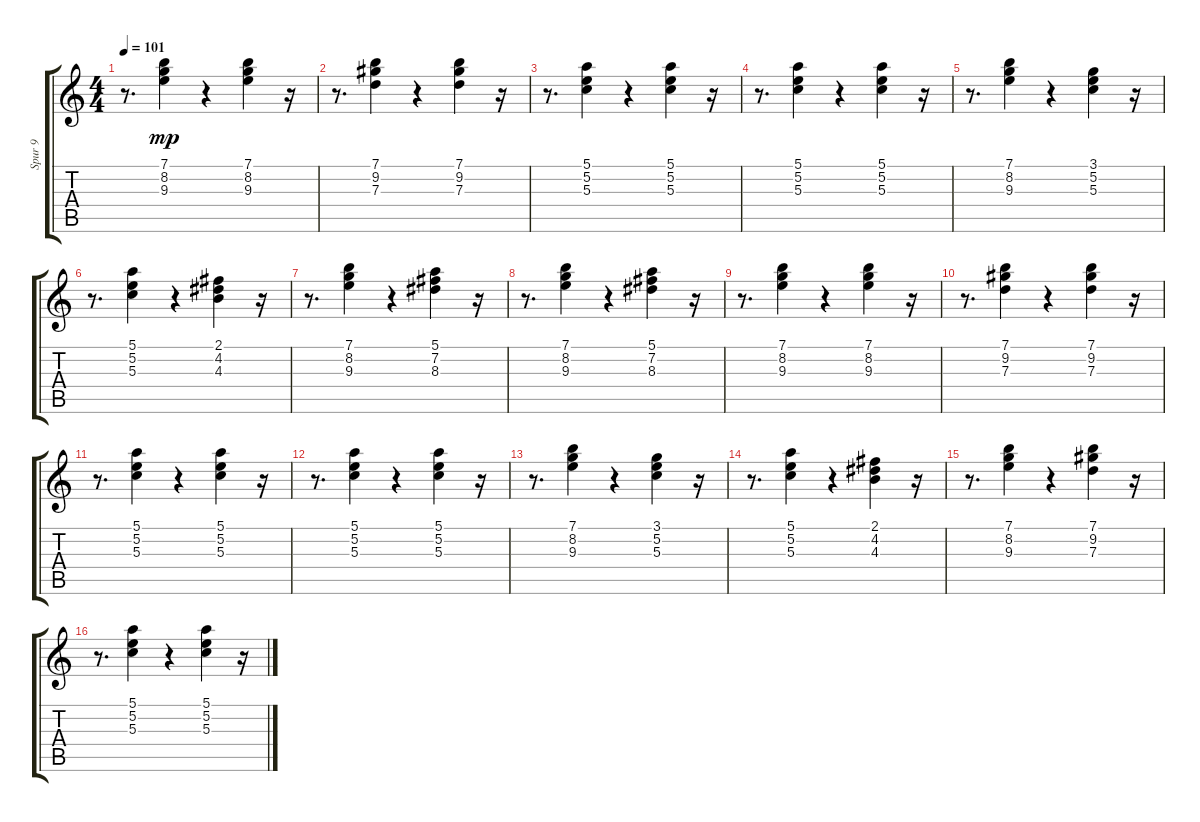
\track ("Spur 9" "Spur 9") {instrument electricguitarclean}
\staff {score tabs}
\tuning (E4 B3 G3 D3 A2 E2) {hide}
\ts (4 4)
\tempo 101
\clef g2
\ks c
r.8{d dy mp} (7.1 8.2 9.3).4 r.4 (7.1 8.2 9.3).4 r.16 |
r.8{d} (7.1 9.2 7.3).4 r.4 (7.1 9.2 7.3).4 r.16 |
r.8{d} (5.1 5.2 5.3).4 r.4 (5.1 5.2 5.3).4 r.16 |
r.8{d} (5.1 5.2 5.3).4 r.4 (5.1 5.2 5.3).4 r.16 |
r.8{d} (7.1 8.2 9.3).4 r.4 (3.1 5.2 5.3).4 r.16 |
r.8{d} (5.1 5.2 5.3).4 r.4 (2.1 4.2 4.3).4 r.16 |
r.8{d} (7.1 8.2 9.3).4 r.4 (5.1 7.2 8.3).4 r.16 |
r.8{d} (7.1 8.2 9.3).4 r.4 (5.1 7.2 8.3).4 r.16 |
r.8{d} (7.1 8.2 9.3).4 r.4 (7.1 8.2 9.3).4 r.16 |
r.8{d} (7.1 9.2 7.3).4 r.4 (7.1 9.2 7.3).4 r.16 |
r.8{d} (5.1 5.2 5.3).4 r.4 (5.1 5.2 5.3).4 r.16 |
r.8{d} (5.1 5.2 5.3).4 r.4 (5.1 5.2 5.3).4 r.16 |
r.8{d} (7.1 8.2 9.3).4 r.4 (3.1 5.2 5.3).4 r.16 |
r.8{d} (5.1 5.2 5.3).4 r.4 (2.1 4.2 4.3).4 r.16 |
r.8{d} (7.1 8.2 9.3).4 r.4 (7.1 9.2 7.3).4 r.16 |
r.8{d} (5.1 5.2 5.3).4 r.4 (5.1 5.2 5.3).4 r.16
